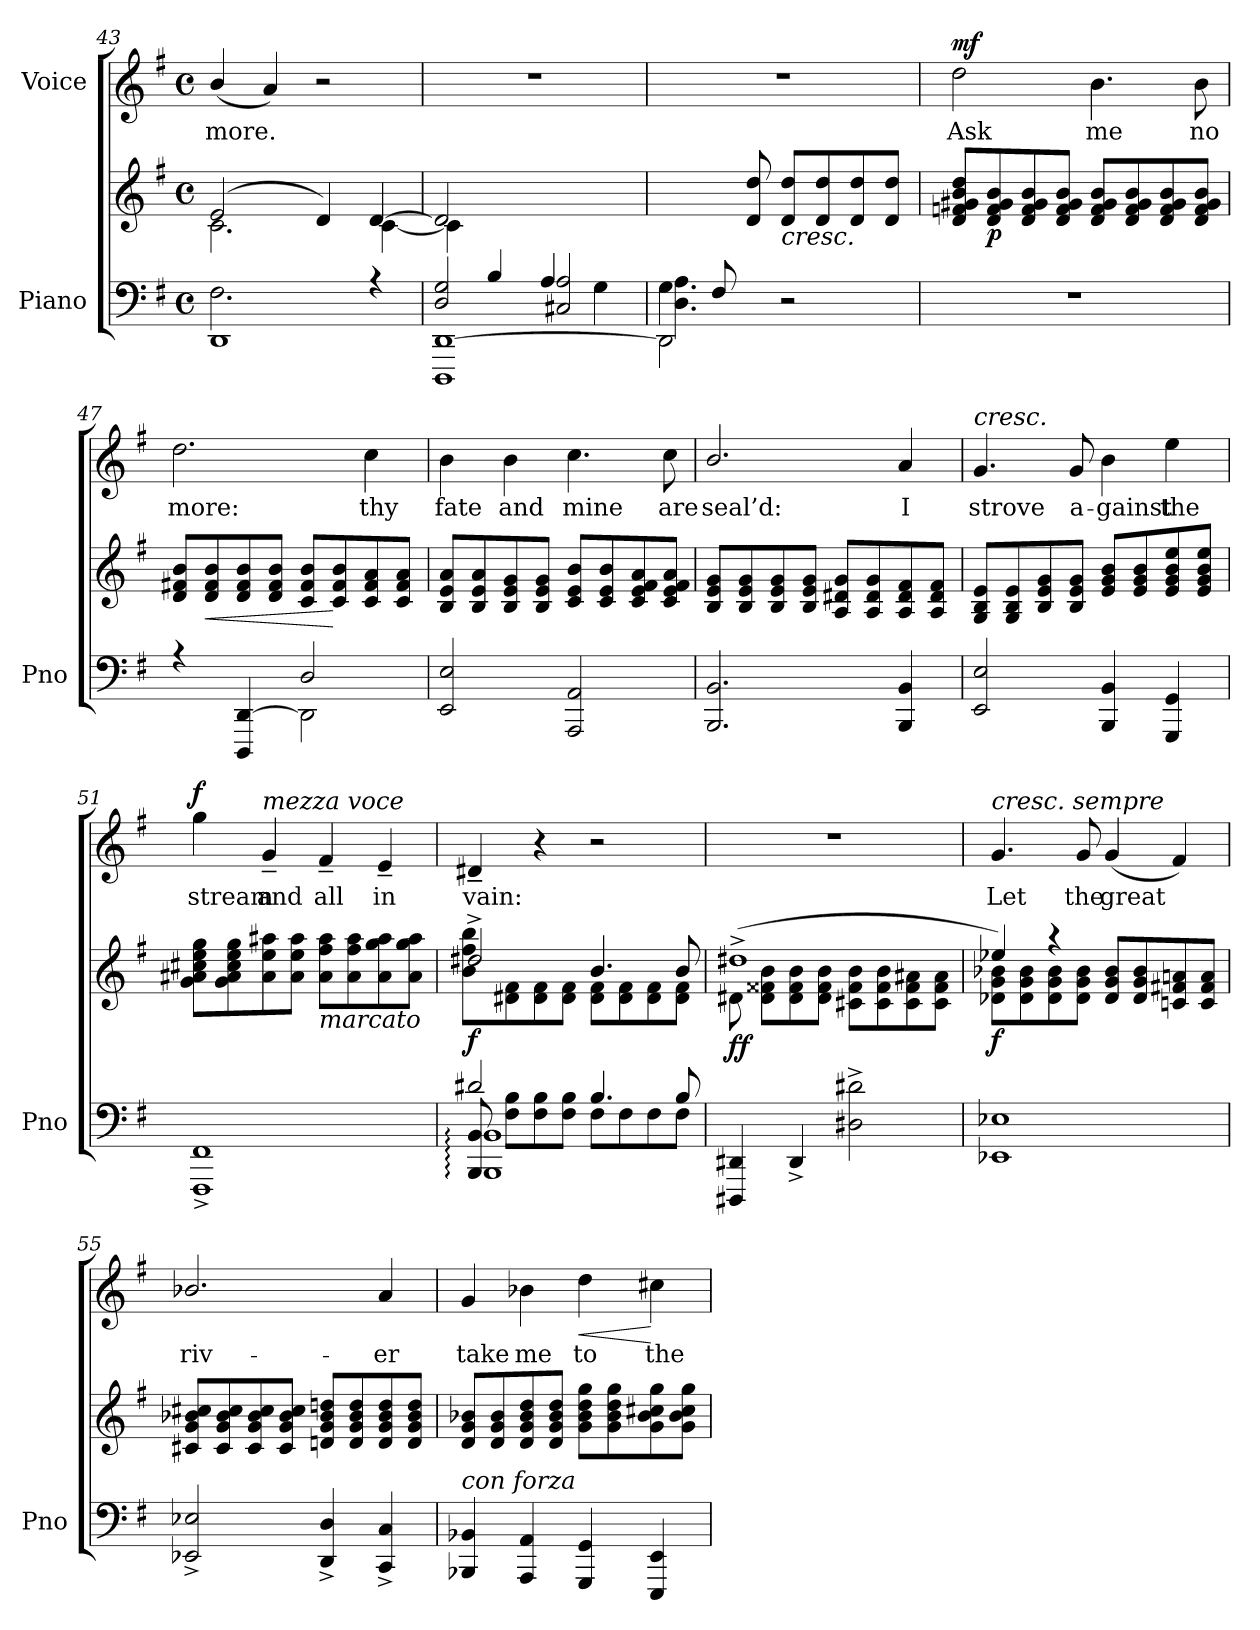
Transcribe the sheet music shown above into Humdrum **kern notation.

**kern	**kern	**dynam	**kern	**text	**dynam
*part2	*part2	*part2	*part1	*part1	*part1
*staff3	*staff2	*staff2/3	*staff1	*staff1	*staff1
*I"Piano	*	*	*I"Voice	*	*
*I'Pno	*	*	*	*	*
*clefF4	*clefG2	*	*clefG2	*	*
*k[f#]	*k[f#]	*	*k[f#]	*	*
*M4/4	*M4/4	*	*M4/4	*	*
*met(c)	*met(c)	*	*met(c)	*	*
=43	=43	=43	=43	=43	=43
*^	*^	*	*	*	*
!	!	!	!	!	!	!LO:LY:b	!
2.F#\	1DD	(>2e/	2.c\	.	(<4b/	more.	.
.	.	.	.	.	4a/)	.	.
.	.	4d/)	.	.	2r	.	.
4r	.	[4d/	[4c\	.	.	.	.
=44	=44	=44	=44	=44	=44	=44	=44
*	*^	*	*	*	*	*	*
4ryy	2D/ 2G/	1DDD [1DD	2d/]	(>4c\]	.	1r	.	.
4B/	.	.	.	2.ryy	.	.	.	.
4A/	2C#X/ 2A/	.	2ryy	.	.	.	.	.
4G\)	.	.	.	.	.	.	.	.
*	*	*	*v	*v	*	*	*	*
!!LO:LB:g=z
=45	=45	=45	=45	=45	=45	=45	=45
4G\	4.D\ 4.A\	2DD\]	4.ryy	.	1r	.	.
8F#/	.	.	.	.	.	.	.
2ryy	8ryy	.	8d/ 8dd/	.	.	.	.
!	!	!	!	!LO:HP:b	!	!	!
.	2r	2ryy	8d/ 8dd/L	<	.	.	.
.	.	.	8d/ 8dd/	.	.	.	.
.	.	.	8d/ 8dd/	.	.	.	.
8ryy	.	.	8d/ 8dd/J	.	.	.	.
*v	*v	*v	*	*	*	*	*
=46	=46	=46	=46	=46	=46
!	!	!	!	!LO:LY:b	!LO:DY:a
1r	8d/ 8fn/ 8g#X/ 8b/ 8dd/L	.	2dd\	Ask	mf
!	!	!LO:DY:b	!	!	!
.	8d/ 8f/ 8g#/ 8b/	p	.	.	.
.	8d/ 8f/ 8g#/ 8b/	.	.	.	.
.	8d/ 8f/ 8g#/ 8b/J	.	.	.	.
!	!	!	!	!LO:LY:b	!
.	8d/ 8f/ 8g#/ 8b/L	.	4.b\	me	.
.	8d/ 8f/ 8g#/ 8b/	.	.	.	.
.	8d/ 8f/ 8g#/ 8b/	.	.	.	.
!	!	!	!	!LO:LY:b	!
.	8d/ 8f/ 8g#/ 8b/J	.	8b\	no	.
=47	=47	=47	=47	=47	=47
*^	*	*	*	*	*
!	!	!	!	!	!LO:LY:b	!
2ryy	4rA	8d/ 8f#X/ 8b/L	.	2.dd\	more:	.
!	!	!	!LO:HP:b	!	!	!
.	.	8d/ 8f#/ 8b/	<	.	.	.
.	4DDD/ [4DD/	8d/ 8f#/ 8b/	.	.	.	.
.	.	8d/ 8f#/ 8b/J	.	.	.	.
2D/	2DD\]	8c/ 8f#/ 8b/L	.	.	.	.
.	.	8c/ 8f#/ 8b/	[	.	.	.
!	!	!	!	!	!LO:LY:b	!
.	.	8c/ 8f#/ 8a/	.	4cc\	thy	.
.	.	8c/ 8f#/ 8a/J	.	.	.	.
*v	*v	*	*	*	*	*
=48	=48	=48	=48	=48	=48
!	!	!	!	!LO:LY:b	!
2EE/ 2E/	8B/ 8e/ 8a/L	.	4b\	fate	.
.	8B/ 8e/ 8a/	.	.	.	.
!	!	!	!	!LO:LY:b	!
.	8B/ 8e/ 8g/	.	4b\	and	.
.	8B/ 8e/ 8g/J	.	.	.	.
!	!	!	!	!LO:LY:b	!
2AAA/ 2AA/	8c/ 8e/ 8b/L	.	4.cc\	mine	.
.	8c/ 8e/ 8b/	.	.	.	.
.	8c/ 8e/ 8f#/ 8a/	.	.	.	.
!	!	!	!	!LO:LY:b	!
.	8c/ 8e/ 8f#/ 8a/J	.	8cc\	are	.
!!LO:PB:g=z
=49	=49	=49	=49	=49	=49
!	!	!	!	!LO:LY:b	!
2.BBB/ 2.BB/	8B/ 8e/ 8g/L	.	2.b/	seal’d:	.
.	8B/ 8e/ 8g/	.	.	.	.
.	8B/ 8e/ 8g/	.	.	.	.
.	8B/ 8e/ 8g/J	.	.	.	.
.	8A/ 8d#X/ 8g/L	.	.	.	.
.	8A/ 8d#/ 8g/	.	.	.	.
!	!	!	!	!LO:LY:b	!
4BBB/ 4BB/	8A/ 8d#/ 8f#/	.	4a/	I	.
.	8A/ 8d#/ 8f#/J	.	.	.	.
=50	=50	=50	=50	=50	=50
!	!	!	!LO:TX:a:i:t=cresc.	!	!
!	!	!	!	!LO:LY:b	!
2EE/ 2E/	8G/ 8B/ 8e/L	.	4.g/	strove	.
.	8G/ 8B/ 8e/	.	.	.	.
.	8B/ 8e/ 8g/	.	.	.	.
!	!	!	!	!LO:LY:b	!
.	8B/ 8e/ 8g/J	.	8g/	a-	.
!	!	!	!	!LO:LY:b	!
4BBB/ 4BB/	8e/ 8g/ 8b/L	.	4b\	-gainst	.
.	8e/ 8g/ 8b/	.	.	.	.
!	!	!	!	!LO:LY:b	!
4GGG/ 4GG/	8e/ 8g/ 8b/ 8ee/	.	4ee\	the	.
.	8e/ 8g/ 8b/ 8ee/J	.	.	.	.
=51	=51	=51	=51	=51	=51
!	!	!	!	!LO:LY:b	!LO:DY:a
1FFF#^ 1FF#^	8g\ 8a#X\ 8cc#X\ 8ee\ 8gg\L	.	4gg\	stream	f
.	8g\ 8a#\ 8cc#\ 8ee\ 8gg\	.	.	.	.
!	!	!	!LO:TX:a:i:t=mezza voce	!	!
!	!	!	!	!LO:LY:b	!
.	8a#\ 8ee\ 8aa#X\	.	4g~/	and	.
.	8a#\ 8ee\ 8aa#\J	.	.	.	.
!	!LO:TX:b:i:t=marcato	!	!	!	!
!	!	!	!	!LO:LY:b	!
.	8a#\ 8ff#\ 8aa#\L	.	4f#~/	all	.
.	8a#\ 8ff#\ 8aa#\	.	.	.	.
!	!	!	!	!LO:LY:b	!
.	8a#\ 8gg\ 8aa#\	.	4e~/	in	.
.	8a#\ 8gg\ 8aa#\J	.	.	.	.
!!LO:LB:g=z
=52	=52	=52	=52	=52	=52
*^	*^	*	*	*	*
*	*^	*	*	*	*	*	*
!	!	!	!	!	!LO:DY:b	!	!LO:LY:b	!
2d#X/	8BBB/: 8BB/:	1BBB 1BB	2dd#X^/	8b\ 8ff#\ 8bb\L	f	4d#X~/	vain:	.
.	8F#\ 8B\L	.	.	8d#X\ 8f#\	.	.	.	.
.	8F#\ 8B\	.	.	8d#\ 8f#\	.	4r	.	.
.	8F#\ 8B\J	.	.	8d#\ 8f#\J	.	.	.	.
4.B/	8F#\L	.	4.b/	8d#\ 8f#\L	.	2r	.	.
.	8F#\	.	.	8d#\ 8f#\	.	.	.	.
.	8F#\	.	.	8d#\ 8f#\	.	.	.	.
8B/	8F#\J	.	8b/	8d#\ 8f#\J	.	.	.	.
*	*v	*v	*	*	*	*	*	*
=53	=53	=53	=53	=53	=53	=53	=53
!	!	!	!	!LO:DY:b	!	!	!
*v	*v	*	*	*	*	*	*
4DDD#X/ 4DD#X/	(>1dd#X^	8d#X\	ff	1r	.	.
.	.	8d#\ 8f##X\ 8b\L	.	.	.	.
4DD#^/	.	8d#\ 8f##\ 8b\	.	.	.	.
.	.	8d#\ 8f##\ 8b\J	.	.	.	.
2D#X\^ 2d#X\^	.	8c#X\ 8f##\ 8b\L	.	.	.	.
.	.	8c#\ 8f##\ 8b\	.	.	.	.
.	.	8c#\ 8f##\ 8a#X\	.	.	.	.
.	.	8c#\ 8f##\ 8a#\J	.	.	.	.
=54	=54	=54	=54	=54	=54	=54
!	!	!	!	!LO:TX:a:i:t=cresc. sempre	!	!
!	!	!	!LO:DY:b	!	!LO:LY:b	!
1EE-X 1E-X	4ee-X/)	8d-X\ 8g\ 8b-X\L	f	4.g/	Let	.
.	.	8d-\ 8g\ 8b-\	.	.	.	.
.	4r	8d-\ 8g\ 8b-\	.	.	.	.
!	!	!	!	!	!LO:LY:b	!
.	.	8d-\ 8g\ 8b-\J	.	8g/	the	.
!	!	!	!	!	!LO:LY:b	!
.	8d-/ 8g/ 8b-/L	2ryy	.	(<4g/	great	.
.	8d-/ 8g/ 8b-/	.	.	.	.	.
.	8cn/ 8f#X/ 8an/	.	.	4f#/)	.	.
.	8c/ 8f#/ 8a/J	.	.	.	.	.
*	*v	*v	*	*	*	*
!!LO:LB:g=z
=55	=55	=55	=55	=55	=55
!	!	!	!	!LO:LY:b	!
2EE-X/^ 2E-X/^	8c#X/ 8g/ 8b-X/ 8cc#X/L	.	2.b-X/	riv-	.
.	8c#/ 8g/ 8b-/ 8cc#/	.	.	.	.
.	8c#/ 8g/ 8b-/ 8cc#/	.	.	.	.
.	8c#/ 8g/ 8b-/ 8cc#/J	.	.	.	.
4DD/^ 4D/^	8dn/ 8g/ 8b-/ 8ddn/L	.	.	.	.
.	8d/ 8g/ 8b-/ 8dd/	.	.	.	.
!	!	!	!	!LO:LY:b	!
4CC/^ 4C/^	8d/ 8g/ 8b-/ 8dd/	.	4a/	-er	.
.	8d/ 8g/ 8b-/ 8dd/J	.	.	.	.
=56	=56	=56	=56	=56	=56
!LO:TX:a:i:t=con forza	!	!	!	!	!
!	!	!	!	!LO:LY:b	!
4BBB-X/ 4BB-X/	8d/ 8g/ 8b-X/L	.	4g/	take	.
.	8d/ 8g/ 8b-/	.	.	.	.
!	!	!	!	!LO:LY:b	!
4AAA/ 4AA/	8d/ 8g/ 8b-/ 8dd/	.	4b-X\	me	.
.	8d/ 8g/ 8b-/ 8dd/J	.	.	.	.
!	!	!	!	!LO:LY:b	!LO:HP:b
4GGG/ 4GG/	8g\ 8b-\ 8dd\ 8gg\L	.	4dd\	to	<
.	8g\ 8b-\ 8dd\ 8gg\	.	.	.	.
!	!	!	!	!LO:LY:b	!
4EEE/ 4EE/	8g\ 8b-\ 8cc#X\ 8gg\	.	4cc#X\	the	[
.	8g\ 8b-\ 8cc#\ 8gg\J	.	.	.	.
.	.	[	.	.	.
=	=	=	=	=	=
*-	*-	*-	*-	*-	*-
